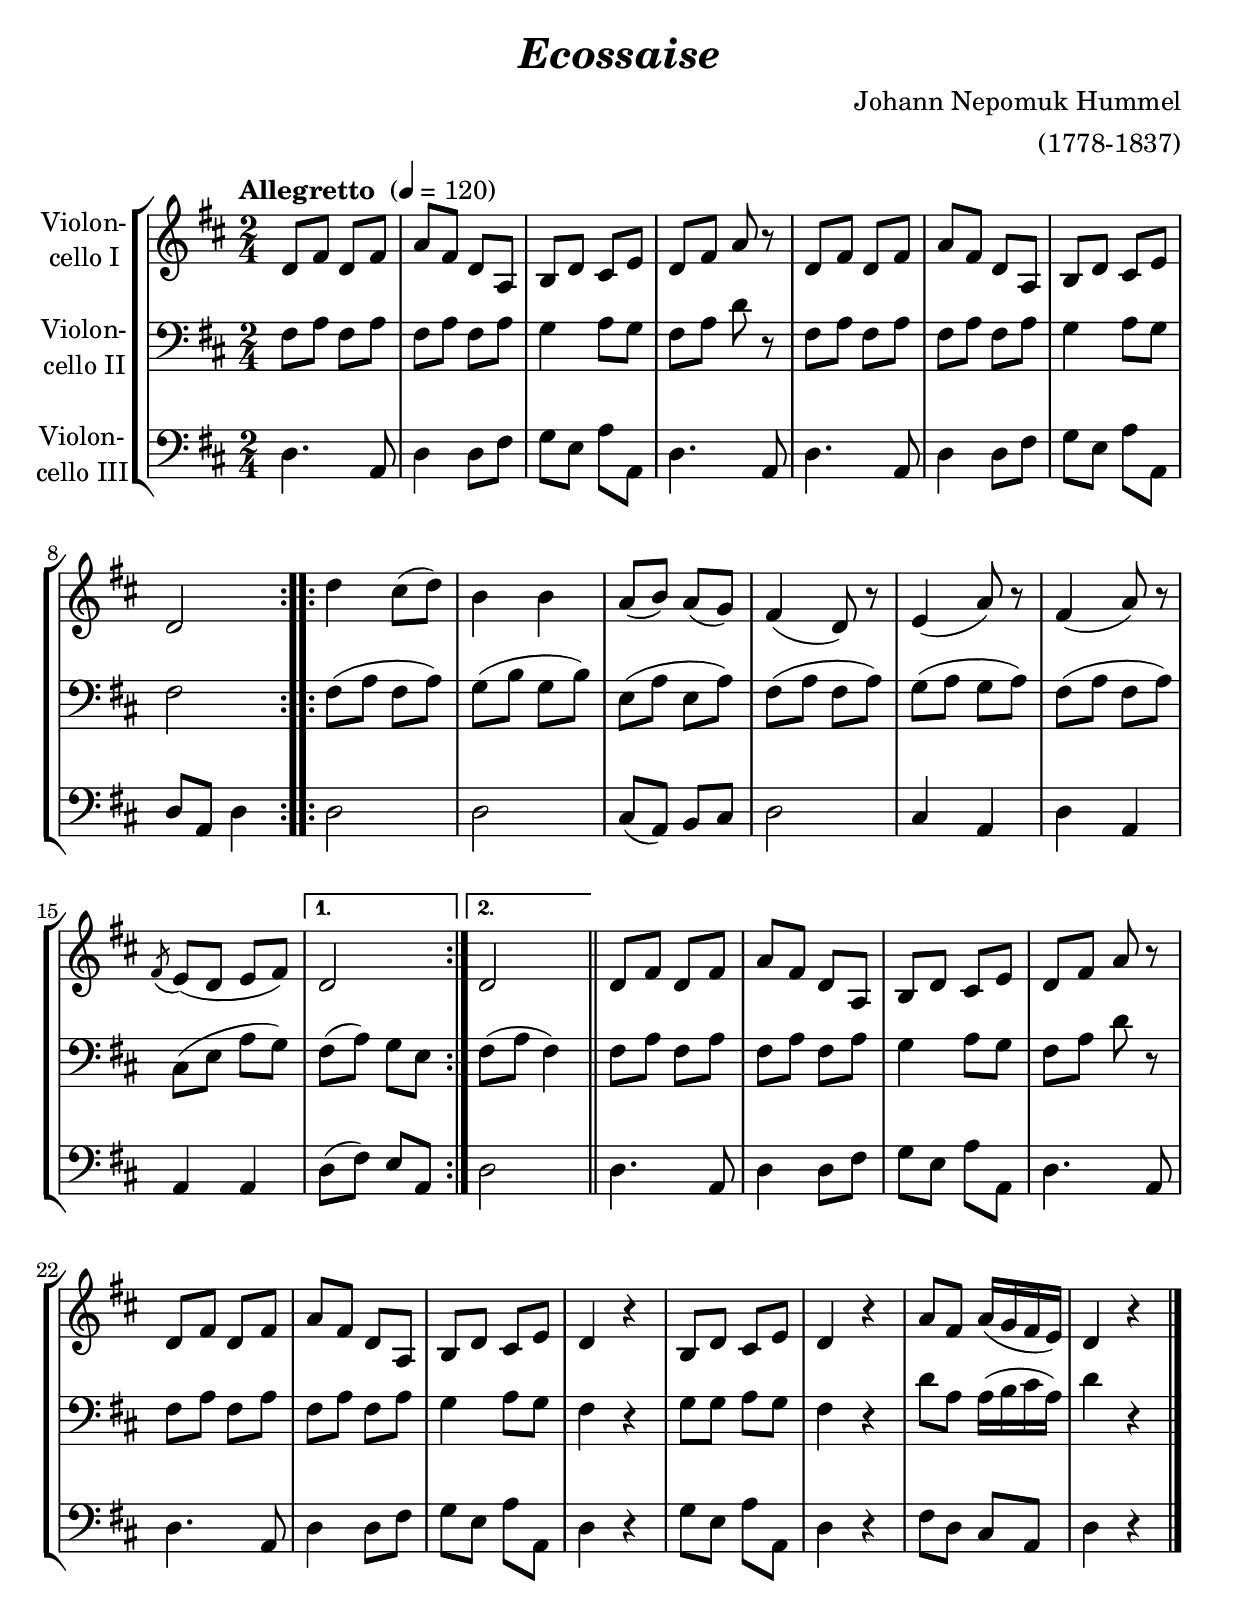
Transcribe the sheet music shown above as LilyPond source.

\version "2.18.2"
\include "deutsch.ly"

#(set-global-staff-size 23)

\header {
  title     = \markup \bold \italic "Ecossaise"
  composer  = "Johann Nepomuk Hummel"
  arranger  = "(1778-1837)"
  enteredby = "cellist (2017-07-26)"
%  piece     = ""
}

voiceconsts = {
  \key h \minor
  \time 2/4
  \clef "bass"
%  \numericTimeSignature
  \compressFullBarRests
  % Set default beaming for all staves
%  \set Timing.beamExceptions = #'()
%  \set Timing.baseMoment     = #(ly:make-moment 1 4)
%  \set Timing.beatStructure  = #'(1 1 1)
  \tempo "Allegretto " 4=120
}

mifl = "flute"
mikl = "clarinet"
miob = "oboe"
mist = "string ensemble 1"
miba = "cello"

va = \relative c' {
  \voiceconsts
  \clef "treble"

  \repeat volta 2 {
    d8 fis d fis
    a fis d a
    h d cis e
    d fis a r
    d, fis d fis
    a fis d a
    h d cis e
    d2
  }

  \repeat volta 2 {
    d'4 cis8( d)
    h4 h
    a8( h) a( g)
    fis4( d8) r
    e4( a8) r
    fis4( a8) r
    \acciaccatura fis e( d e fis)
  }
  \alternative {
    { d2 }
    { d }
  } \bar "||"

  d8 fis d fis
  a fis d a
  h d cis e
  d fis a r
  d, fis d fis
  a fis d a
  h d cis e
  d4 r

  h8 d cis e
  d4 r
  a'8 fis a16( g fis e)
  d4 r \bar "|."
}

vb = \relative c {
  \voiceconsts

  \repeat volta 2 {
    fis8 a fis a
    fis a fis a
    g4 a8 g
    fis a d r
    fis, a fis a
    fis a fis a
    g4 a8 g
    fis2
  }

  \repeat volta 2 {
    fis8( a fis a)
    g( h g h)
    e,( a e a)
    fis( a fis a)
    g( a g a)
    fis( a fis a)
    cis,( e a g)
  }
  \alternative {
    { fis( a) g e }
    { fis( a fis4) }
  } \bar "||"

  fis8 a fis a
  fis a fis a
  g4 a8 g
  fis a d r
  fis, a fis a
  fis a fis a
  g4 a8 g
  fis4 r

  g8 g a g
  fis4 r
  d'8 a a16( h cis a)
  d4 r \bar "|."
}

vc = \relative c {
  \voiceconsts

  \repeat volta 2 {
    d4. a8
    d4 d8 fis
    g e a a,
    d4. a8
    d4. a8
    d4 d8 fis
    g e a a,
    d a d4
  }

  \repeat volta 2 {
    d2
    d
    cis8( a) h cis
    d2
    cis4 a
    d a
    a a
  }
  \alternative {
    { d8( fis) e a, }
    { d2 }
  } \bar "||"

  d4. a8
  d4 d8 fis
  g e a a,
  d4. a8
  d4. a8
  d4 d8 fis
  g e a a,
  d4 r

  g8 e a a,
  d4 r
  fis8 d cis a
  d4 r
 \bar "|."
}


music = \new StaffGroup <<
      \new Staff {
	\set Staff.midiInstrument = \mist
	\set Staff.instrumentName = \markup \center-column { "Violon-" "cello I" }
	\transpose h h { \va }
      }

      \new Staff {
	\set Staff.midiInstrument = \miba
	\set Staff.instrumentName = \markup \center-column { "Violon-" "cello II" }
	\transpose h h { \vb }
      }

      \new Staff {
	\set Staff.midiInstrument = \miba
	\set Staff.instrumentName = \markup \center-column { "Violon-" "cello III" }
	\transpose h h { \vc }
      }
>>

\book {
  \score {
    \music
    \layout {}
  }

  \score {
    \unfoldRepeats \music

    \midi {
      \context {
        \Score
      }
    }
  }
}
